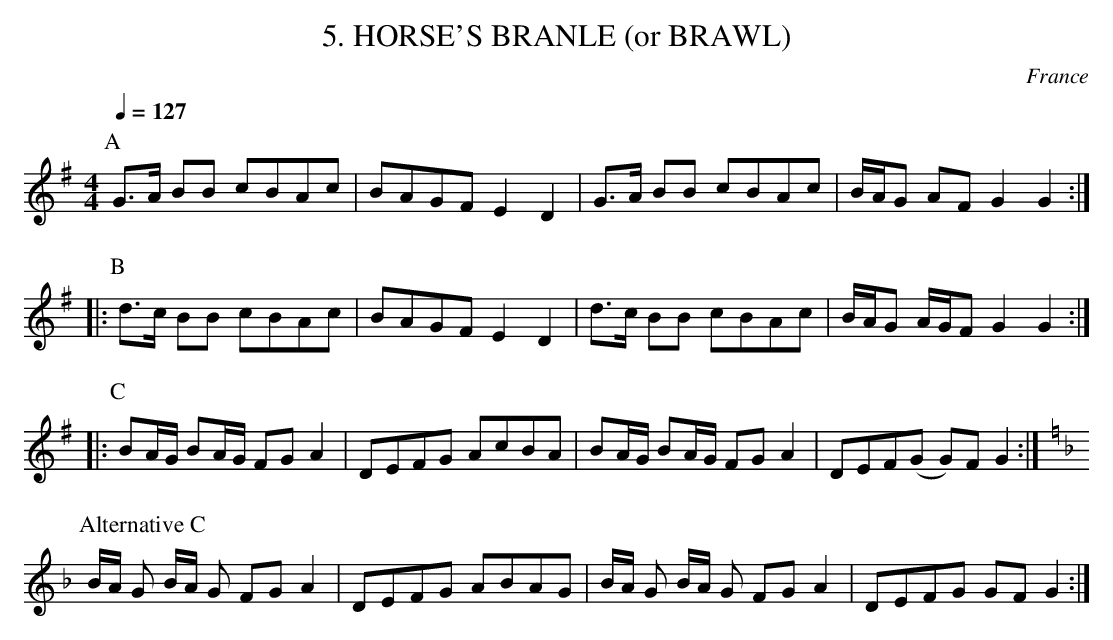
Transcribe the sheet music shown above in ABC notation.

X:1
T:5. HORSE'S BRANLE (or BRAWL)
M:4/4
L:1/8
Q:1/4=127
O:France
K:G
P:A
G>A BB cBAc|BAGF E2D2|G>A BB cBAc|B/2A/2G AF G2 G2 ::
P:B
d>c BB cBAc|BAGF E2 D2|\
d>c BB cBAc|B/2A/2G A/2G/2F G2 G2 ::
P:C
BA/2G/2 BA/2G/2 FG A2|DEFG AcBA|\
BA/2G/2 BA/2G/2 FG A2|DEF(G G)F G2:|
P:Alternative C
K:F
B/2A/2 G B/2A/2 G FG A2|DEFG ABAG | \
B/2A/2 G B/2A/2 G FG A2|DEFG GF G2 :|
